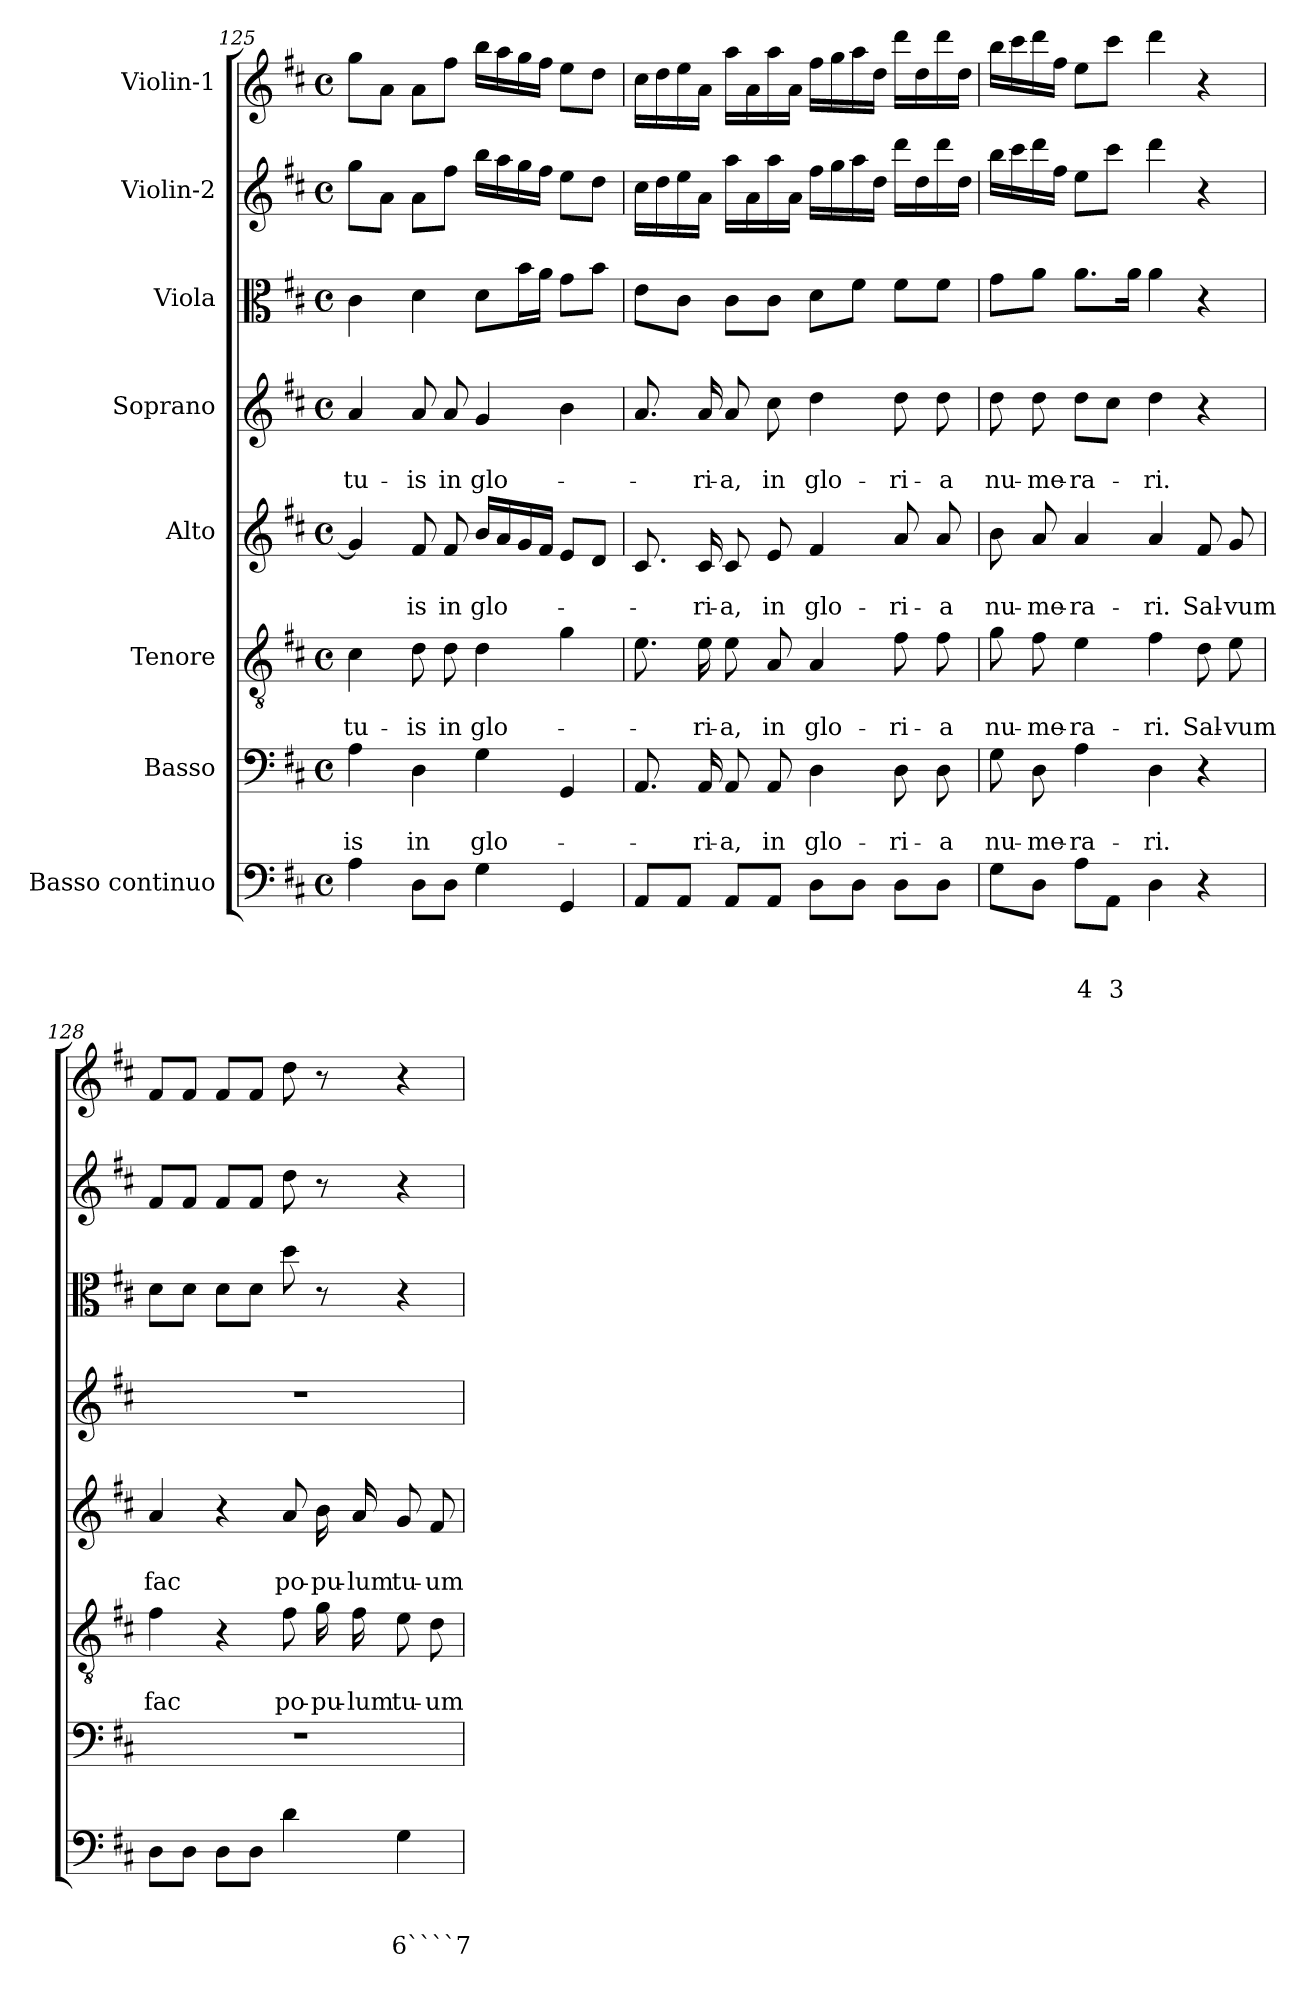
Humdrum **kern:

**kern	**text	**text	**text	**kern	**text	**text	**kern	**text	**text	**kern	**text	**text	**kern	**text	**text	**kern	**kern	**kern
*part8	*part8	*part8	*part8	*part7	*part7	*part7	*part6	*part6	*part6	*part5	*part5	*part5	*part4	*part4	*part4	*part3	*part2	*part1
*staff8	*staff8	*staff8	*staff8	*staff7	*staff7	*staff7	*staff6	*staff6	*staff6	*staff5	*staff5	*staff5	*staff4	*staff4	*staff4	*staff3	*staff2	*staff1
*I"Basso continuo	*	*	*	*I"Basso	*	*	*I"Tenore	*	*	*I"Alto	*	*	*I"Soprano	*	*	*I"Viola	*I"Violin-2	*I"Violin-1
*clefF4	*	*	*	*clefF4	*	*	*clefGv2	*	*	*clefG2	*	*	*clefG2	*	*	*clefC3	*clefG2	*clefG2
*k[f#c#]	*	*	*	*k[f#c#]	*	*	*k[f#c#]	*	*	*k[f#c#]	*	*	*k[f#c#]	*	*	*k[f#c#]	*k[f#c#]	*k[f#c#]
*D:	*	*	*	*D:	*	*	*D:	*	*	*D:	*	*	*D:	*	*	*D:	*D:	*D:
*M4/4	*	*	*	*M4/4	*	*	*M4/4	*	*	*M4/4	*	*	*M4/4	*	*	*M4/4	*M4/4	*M4/4
*met(c)	*	*	*	*met(c)	*	*	*met(c)	*	*	*met(c)	*	*	*met(c)	*	*	*met(c)	*met(c)	*met(c)
=125	=125	=125	=125	=125	=125	=125	=125	=125	=125	=125	=125	=125	=125	=125	=125	=125	=125	=125
!	!	!	!	!	!	!LO:LY:b	!	!	!LO:LY:b	!	!	!	!	!	!LO:LY:b	!	!	!
4A\	.	.	.	4A\	.	-is	4c#\	.	tu-	4g/]	.	.	4a/	.	tu-	4c#\	8gg\L	8gg\L
.	.	.	.	.	.	.	.	.	.	.	.	.	.	.	.	.	8a\J	8a\J
!	!	!	!	!	!	!LO:LY:b	!	!	!LO:LY:b	!	!	!LO:LY:b	!	!	!LO:LY:b	!	!	!
8D\L	.	.	.	4D\	.	in	8d\	.	-is	8f#/	.	-is	8a/	.	-is	4d\	8a\L	8a\L
!	!	!	!	!	!	!	!	!	!LO:LY:b	!	!	!LO:LY:b	!	!	!LO:LY:b	!	!	!
8D\J	.	.	.	.	.	.	8d\	.	in	8f#/	.	in	8a/	.	in	.	8ff#\J	8ff#\J
!	!	!	!	!	!	!LO:LY:b	!	!	!LO:LY:b	!	!	!LO:LY:b	!	!	!LO:LY:b	!	!	!
4G\	.	.	.	4G\	.	glo-	4d\	.	glo-	16b/LL	.	glo-	4g/	.	glo-	8d\L	16bb\LL	16bb\LL
.	.	.	.	.	.	.	.	.	.	16a/	.	.	.	.	.	.	16aa\	16aa\
.	.	.	.	.	.	.	.	.	.	16g/	.	.	.	.	.	16b\L	16gg\	16gg\
.	.	.	.	.	.	.	.	.	.	16f#/JJ	.	.	.	.	.	16a\JJ	16ff#\JJ	16ff#\JJ
4GG/	.	.	.	4GG/	.	.	4g\	.	.	8e/L	.	.	4b\	.	.	8g\L	8ee\L	8ee\L
.	.	.	.	.	.	.	.	.	.	8d/J	.	.	.	.	.	8b\J	8dd\J	8dd\J
=126	=126	=126	=126	=126	=126	=126	=126	=126	=126	=126	=126	=126	=126	=126	=126	=126	=126	=126
8AA/L	.	.	.	8.AA/	.	.	8.e\	.	.	8.c#/	.	.	8.a/	.	.	8e\L	16cc#\LL	16cc#\LL
.	.	.	.	.	.	.	.	.	.	.	.	.	.	.	.	.	16dd\	16dd\
8AA/J	.	.	.	.	.	.	.	.	.	.	.	.	.	.	.	8c#\J	16ee\	16ee\
!	!	!	!	!	!	!LO:LY:b	!	!	!LO:LY:b	!	!	!LO:LY:b	!	!	!LO:LY:b	!	!	!
.	.	.	.	16AA/	.	-ri-	16e\	.	-ri-	16c#/	.	-ri-	16a/	.	-ri-	.	16a\JJ	16a\JJ
!	!	!	!	!	!	!LO:LY:b	!	!	!LO:LY:b	!	!	!LO:LY:b	!	!	!LO:LY:b	!	!	!
8AA/L	.	.	.	8AA/	.	-a,	8e\	.	-a,	8c#/	.	-a,	8a/	.	-a,	8c#\L	16aa\LL	16aa\LL
.	.	.	.	.	.	.	.	.	.	.	.	.	.	.	.	.	16a\	16a\
!	!	!	!	!	!	!LO:LY:b	!	!	!LO:LY:b	!	!	!LO:LY:b	!	!	!LO:LY:b	!	!	!
8AA/J	.	.	.	8AA/	.	in	8A/	.	in	8e/	.	in	8cc#\	.	in	8c#\J	16aa\	16aa\
.	.	.	.	.	.	.	.	.	.	.	.	.	.	.	.	.	16a\JJ	16a\JJ
!	!	!	!	!	!	!LO:LY:b	!	!	!LO:LY:b	!	!	!LO:LY:b	!	!	!LO:LY:b	!	!	!
8D\L	.	.	.	4D\	.	glo-	4A/	.	glo-	4f#/	.	glo-	4dd\	.	glo-	8d\L	16ff#\LL	16ff#\LL
.	.	.	.	.	.	.	.	.	.	.	.	.	.	.	.	.	16gg\	16gg\
8D\J	.	.	.	.	.	.	.	.	.	.	.	.	.	.	.	8f#\J	16aa\	16aa\
.	.	.	.	.	.	.	.	.	.	.	.	.	.	.	.	.	16dd\JJ	16dd\JJ
!	!	!	!	!	!	!LO:LY:b	!	!	!LO:LY:b	!	!	!LO:LY:b	!	!	!LO:LY:b	!	!	!
8D\L	.	.	.	8D\	.	-ri-	8f#\	.	-ri-	8a/	.	-ri-	8dd\	.	-ri-	8f#\L	16ddd\LL	16ddd\LL
.	.	.	.	.	.	.	.	.	.	.	.	.	.	.	.	.	16dd\	16dd\
!	!	!	!	!	!	!LO:LY:b	!	!	!LO:LY:b	!	!	!LO:LY:b	!	!	!LO:LY:b	!	!	!
8D\J	.	.	.	8D\	.	-a	8f#\	.	-a	8a/	.	-a	8dd\	.	-a	8f#\J	16ddd\	16ddd\
.	.	.	.	.	.	.	.	.	.	.	.	.	.	.	.	.	16dd\JJ	16dd\JJ
!!LO:LB:g=z
=127	=127	=127	=127	=127	=127	=127	=127	=127	=127	=127	=127	=127	=127	=127	=127	=127	=127	=127
!	!	!	!	!	!	!LO:LY:b	!	!	!LO:LY:b	!	!	!LO:LY:b	!	!	!LO:LY:b	!	!	!
8G\L	.	.	.	8G\	.	nu-	8g\	.	nu-	8b\	.	nu-	8dd\	.	nu-	8g\L	16bb\LL	16bb\LL
.	.	.	.	.	.	.	.	.	.	.	.	.	.	.	.	.	16ccc#\	16ccc#\
!	!	!	!	!	!	!LO:LY:b	!	!	!LO:LY:b	!	!	!LO:LY:b	!	!	!LO:LY:b	!	!	!
8D\J	.	.	.	8D\	.	-me-	8f#\	.	-me-	8a/	.	-me-	8dd\	.	-me-	8a\J	16ddd\	16ddd\
.	.	.	.	.	.	.	.	.	.	.	.	.	.	.	.	.	16ff#\JJ	16ff#\JJ
!	!	!	!LO:LY:b	!	!	!LO:LY:b	!	!	!LO:LY:b	!	!	!LO:LY:b	!	!	!LO:LY:b	!	!	!
8A\L	.	.	4	4A\	.	-ra-	4e\	.	-ra-	4a/	.	-ra-	8dd\L	.	-ra-	8.a\L	8ee\L	8ee\L
!	!	!	!LO:LY:b	!	!	!	!	!	!	!	!	!	!	!	!	!	!	!
8AA\J	.	.	3	.	.	.	.	.	.	.	.	.	8cc#\J	.	.	.	8ccc#\J	8ccc#\J
.	.	.	.	.	.	.	.	.	.	.	.	.	.	.	.	16a\Jk	.	.
!	!	!	!	!	!	!LO:LY:b	!	!	!LO:LY:b	!	!	!LO:LY:b	!	!	!LO:LY:b	!	!	!
4D\	.	.	.	4D\	.	-ri.	4f#\	.	-ri.	4a/	.	-ri.	4dd\	.	-ri.	4a\	4ddd\	4ddd\
!	!	!	!	!	!	!	!	!	!LO:LY:b	!	!	!LO:LY:b	!	!	!	!	!	!
4r	.	.	.	4r	.	.	8d\	.	Sal-	8f#/	.	Sal-	4r	.	.	4r	4r	4r
!	!	!	!	!	!	!	!	!	!LO:LY:b	!	!	!LO:LY:b	!	!	!	!	!	!
.	.	.	.	.	.	.	8e\	.	-vum	8g/	.	-vum	.	.	.	.	.	.
=128	=128	=128	=128	=128	=128	=128	=128	=128	=128	=128	=128	=128	=128	=128	=128	=128	=128	=128
!	!	!	!	!	!	!	!	!	!LO:LY:b	!	!	!LO:LY:b	!	!	!	!	!	!
8D\L	.	.	.	1r	.	.	4f#\	.	fac	4a/	.	fac	1r	.	.	8d\L	8f#/L	8f#/L
8D\J	.	.	.	.	.	.	.	.	.	.	.	.	.	.	.	8d\J	8f#/J	8f#/J
8D\L	.	.	.	.	.	.	4r	.	.	4r	.	.	.	.	.	8d\L	8f#/L	8f#/L
8D\J	.	.	.	.	.	.	.	.	.	.	.	.	.	.	.	8d\J	8f#/J	8f#/J
!	!	!	!	!	!	!	!	!	!LO:LY:b	!	!	!LO:LY:b	!	!	!	!	!	!
4d\	.	.	.	.	.	.	8f#\	.	po-	8a/	.	po-	.	.	.	8dd\	8dd\	8dd\
!	!	!	!	!	!	!	!	!	!LO:LY:b	!	!	!LO:LY:b	!	!	!	!	!	!
.	.	.	.	.	.	.	16g\	.	-pu-	16b\	.	-pu-	.	.	.	8r	8r	8r
!	!	!	!	!	!	!	!	!	!LO:LY:b	!	!	!LO:LY:b	!	!	!	!	!	!
.	.	.	.	.	.	.	16f#\	.	-lum	16a/	.	-lum	.	.	.	.	.	.
!	!	!	!LO:LY:b	!	!	!	!	!	!LO:LY:b	!	!	!LO:LY:b	!	!	!	!	!	!
4G\	.	.	6````7	.	.	.	8e\	.	tu-	8g/	.	tu-	.	.	.	4r	4r	4r
!	!	!	!	!	!	!	!	!	!LO:LY:b	!	!	!LO:LY:b	!	!	!	!	!	!
.	.	.	.	.	.	.	8d\	.	-um	8f#/	.	-um	.	.	.	.	.	.
=	=	=	=	=	=	=	=	=	=	=	=	=	=	=	=	=	=	=
*-	*-	*-	*-	*-	*-	*-	*-	*-	*-	*-	*-	*-	*-	*-	*-	*-	*-	*-
